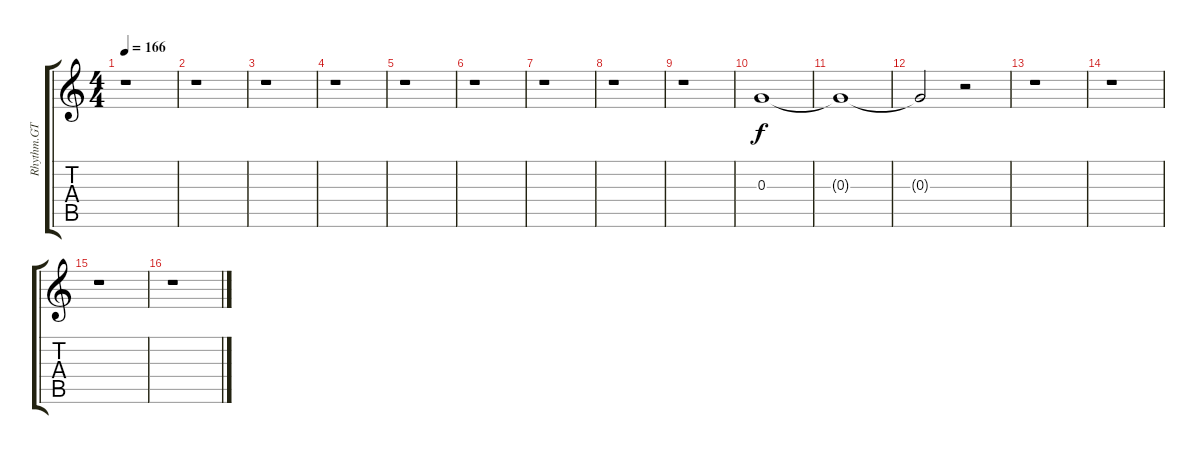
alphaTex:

\track ("Rhythm.GT" "Rhythm.GT") {instrument guitarharmonics}
\staff {score tabs}
\tuning (E4 B3 G3 D3 A2 E2) {hide}
\ts (4 4)
\tempo 166
\clef g2
\ks c
r.1{dy f} |
r.1 |
r.1 |
r.1 |
r.1 |
r.1 |
r.1 |
r.1 |
r.1 |
0.3.1 |
0.3{t}.1 |
0.3{t}.2 r.2 |
r.1 |
r.1 |
r.1 |
r.1
